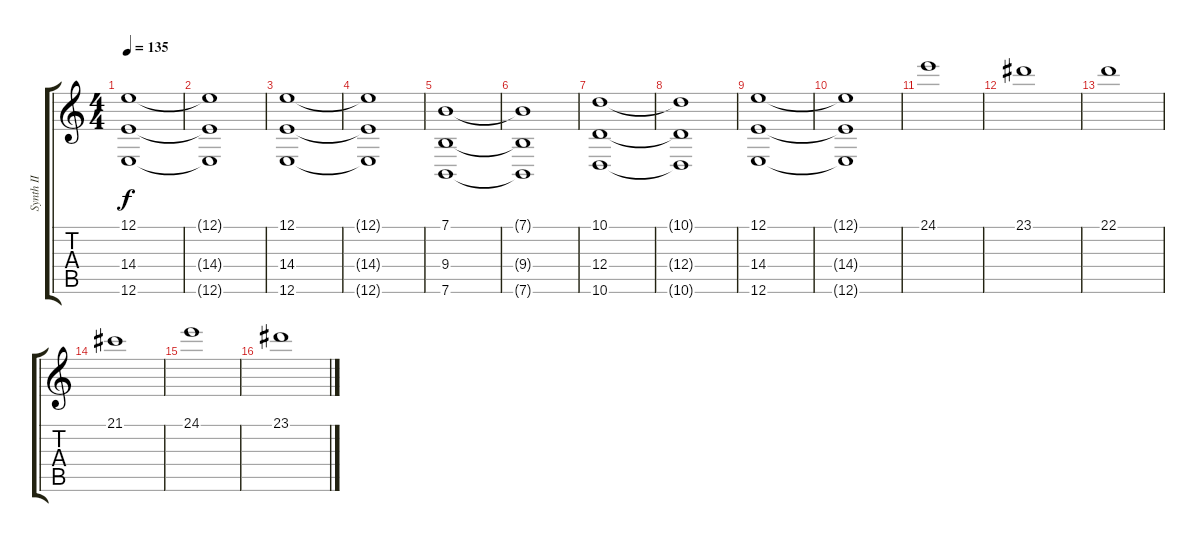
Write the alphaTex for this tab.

\track ("Synth II" "Synth II") {instrument synthstrings2}
\staff {score tabs}
\tuning (E4 B3 G3 D3 A2 E2) {hide}
\ts (4 4)
\tempo 135
\clef g2
\ks c
(12.1 14.4 12.6).1{dy f} |
(12.1{t} 14.4{t} 12.6{t}).1 |
(12.1 14.4 12.6).1 |
(12.1{t} 14.4{t} 12.6{t}).1 |
(7.1 9.4 7.6).1 |
(7.1{t} 9.4{t} 7.6{t}).1 |
(10.1 12.4 10.6).1 |
(10.1{t} 12.4{t} 10.6{t}).1 |
(12.1 14.4 12.6).1 |
(12.1{t} 14.4{t} 12.6{t}).1 |
24.1.1 |
23.1.1 |
22.1.1 |
21.1.1 |
24.1.1 |
23.1.1
